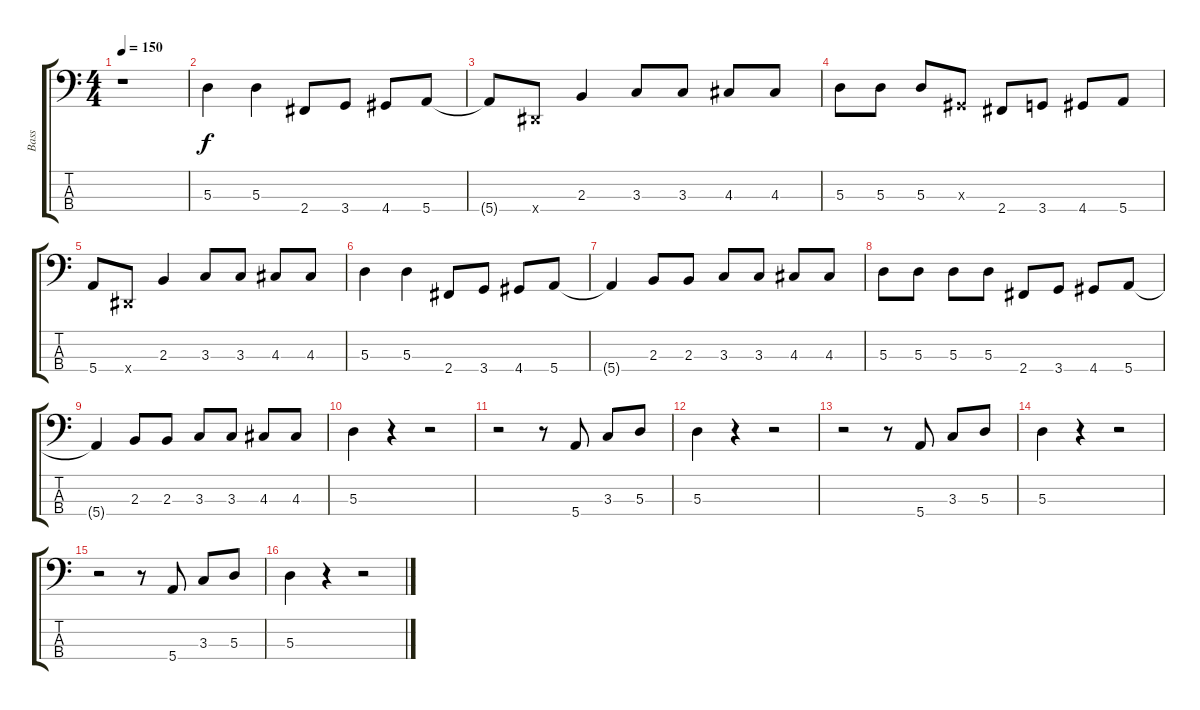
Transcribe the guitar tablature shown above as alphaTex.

\track ("Bass" "Bass") {instrument electricbassfinger}
\staff {score tabs}
\tuning (G2 D2 A1 E1) {hide}
\ts (4 4)
\tempo 150
\clef f4
\ks c
r.1{dy f} |
5.3.4 5.3.4 2.4.8 3.4.8 4.4.8 5.4.8 |
5.4{t}.8 -1.4{x}.8 2.3.4 3.3.8 3.3.8 4.3.8 4.3.8 |
5.3.8 5.3.8 5.3.8 -1.3{x}.8 2.4.8 3.4.8 4.4.8 5.4.8 |
5.4.8 -1.4{x}.8 2.3.4 3.3.8 3.3.8 4.3.8 4.3.8 |
5.3.4 5.3.4 2.4.8 3.4.8 4.4.8 5.4.8 |
5.4{t}.4 2.3.8 2.3.8 3.3.8 3.3.8 4.3.8 4.3.8 |
5.3.8 5.3.8 5.3.8 5.3.8 2.4.8 3.4.8 4.4.8 5.4.8 |
5.4{t}.4 2.3.8 2.3.8 3.3.8 3.3.8 4.3.8 4.3.8 |
5.3.4 r.4 r.2 |
r.2 r.8 5.4.8 3.3.8 5.3.8 |
5.3.4 r.4 r.2 |
r.2 r.8 5.4.8 3.3.8 5.3.8 |
5.3.4 r.4 r.2 |
r.2 r.8 5.4.8 3.3.8 5.3.8 |
5.3.4 r.4 r.2
